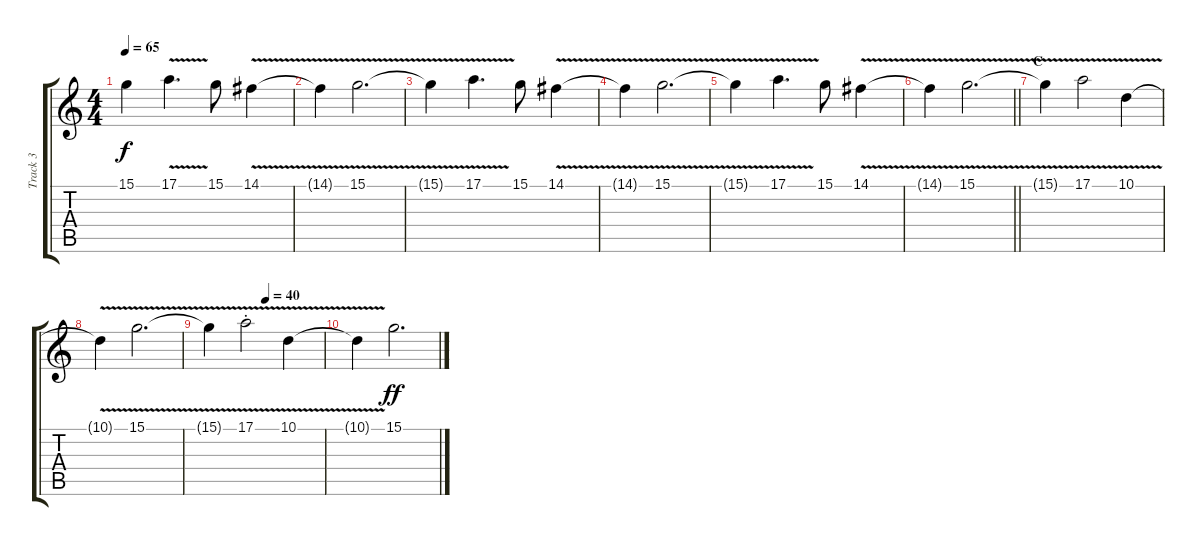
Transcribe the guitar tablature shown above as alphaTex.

\track ("Track 3" "Track 3") {instrument stringensemble2}
\staff {score tabs}
\tuning (E4 B3 G3 D3 A2 E2) {hide}
\ts (4 4)
\tempo 65
\clef g2
\ks c
15.1{t}.4{dy f} 17.1{v}.4{d} 15.1.8 14.1{v}.4 |
14.1{t}.4 15.1{v}.2{d} |
15.1{t}.4 17.1{v}.4{d} 15.1.8 14.1{v}.4 |
14.1{t}.4 15.1{v}.2{d} |
15.1{t}.4 17.1{v}.4{d} 15.1.8 14.1{v}.4 |
\barLineRight lightlight
14.1{t}.4 15.1{v}.2{d} |
\section ("" "C")
15.1{t}.4 17.1{v}.2 10.1{v}.4 |
10.1{t}.4 15.1{v}.2{d} |
\tempo (40 0.5)
15.1{t}.4 17.1{v st}.2 10.1{v}.4 |
10.1{t}.4 15.1.2{d dy ff volume 1}
